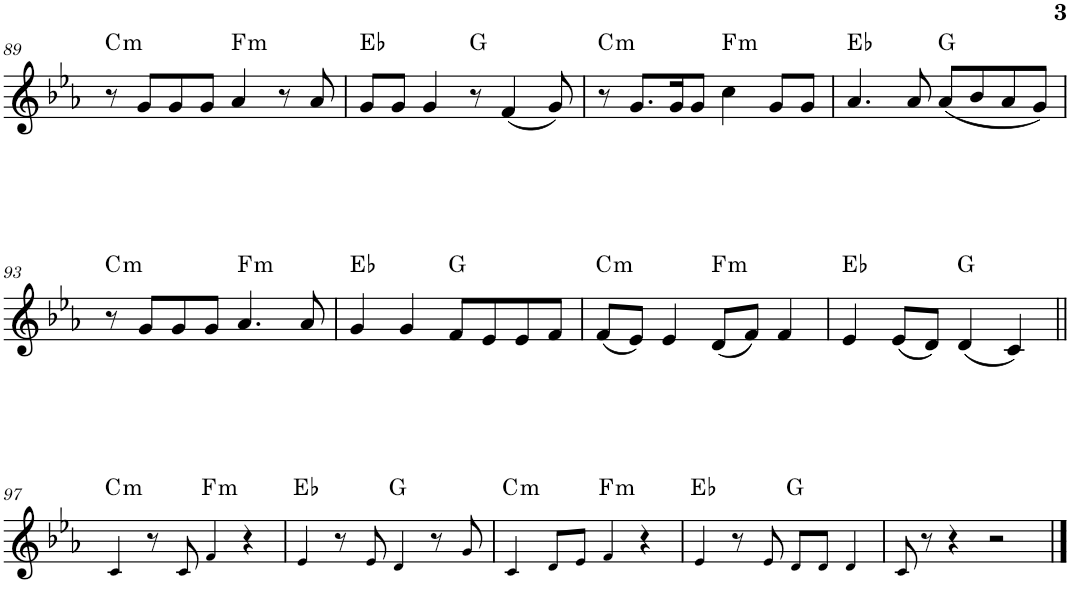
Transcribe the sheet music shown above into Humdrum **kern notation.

**kern	**harte
*part1	*part1
*staff1	*
*I"Piano	*
*I'Pno.	*
!!LO:PB:g=z
*clefG2	*
*k[b-e-a-]	*
*M4/4	*
=89	=89
!	!LO:H:kt=m
8r	C:min
8g/L	.
8g/	.
8g/J	.
!	!LO:H:kt=m
4a-/	F:min
8r	.
8a-/	.
=90	=90
8g/L	Eb:maj
8g/J	.
4g/	.
8r	G:maj
(4f/	.
8g/)	.
=91	=91
!	!LO:H:kt=m
8r	C:min
8.g/L	.
16g/K	.
8g/J	.
!	!LO:H:kt=m
4cc\	F:min
8g/L	.
8g/J	.
=92	=92
4.a-/	Eb:maj
8a-/	.
(8a-/L	G:maj
8b-/	.
8a-/	.
8g/J)	.
!!LO:LB:g=z
=93	=93
!	!LO:H:kt=m
8r	C:min
8g/L	.
8g/	.
8g/J	.
!	!LO:H:kt=m
4.a-/	F:min
8a-/	.
=94	=94
4g/	Eb:maj
4g/	.
8f/L	G:maj
8e-/	.
8e-/	.
8f/J	.
=95	=95
!	!LO:H:kt=m
(8f/L	C:min
8e-/J)	.
4e-/	.
!	!LO:H:kt=m
(8d/L	F:min
8f/J)	.
4f/	.
=96	=96
4e-/	Eb:maj
(8e-/L	.
8d/J)	.
(4d/	G:maj
4c/)	.
!!LO:LB:g=z
=97||	=97||
!	!LO:H:kt=m
4c!/	C:min
8r	.
8c!/	.
!	!LO:H:kt=m
4f!/	F:min
4r	.
=98	=98
4e-!/	Eb:maj
8r	.
8e-!/	.
4d!/	G:maj
8r	.
8g!/	.
=99	=99
!	!LO:H:kt=m
4c!/	C:min
8d!/L	.
8e-!/J	.
!	!LO:H:kt=m
4f!/	F:min
4r	.
=100	=100
4e-!/	Eb:maj
8r	.
8e-!/	.
8d!/L	G:maj
8d!/J	.
4d!/	.
=101	=101
8c!/	.
8r	.
4r	.
2r	.
==	==
*-	*-
